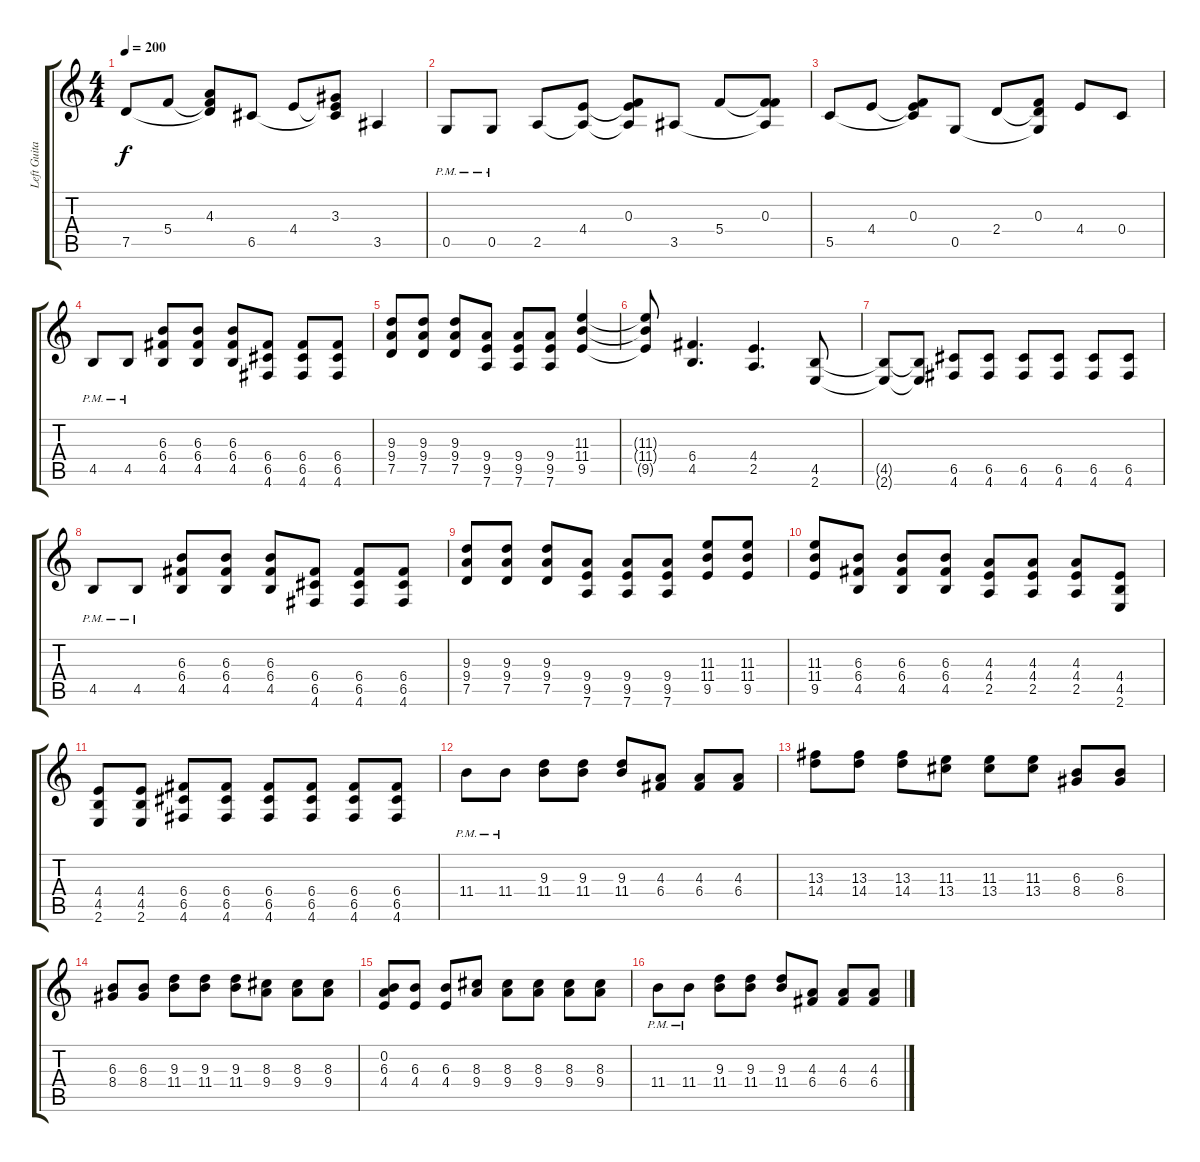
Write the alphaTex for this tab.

\track ("Left Guitar" "Left Guita") {instrument distortionguitar}
\staff {score tabs}
\tuning (D4 A3 F3 C3 G2 D2) {hide}
\ts (4 4)
\tempo 200
\clef g2
\ks c
7.5.8{dy f} 5.4.8 (4.3 5.4{t} 7.5{t}).8 6.5.8 4.4.8 (3.3 4.4{t} 6.5{t}).8 3.5.4 |
0.5{pm}.8 0.5{pm}.8 2.5.8 (4.4 2.5{t}).8 (0.3 4.4{t} 2.5{t}).8 3.5.8 5.4.8 (0.3 5.4{t} 3.5{t}).8 |
5.5.8 4.4.8 (0.3 4.4{t} 5.5{t}).8 0.5.8 2.4.8 (0.3 2.4{t} 0.5{t}).8 4.4.8 0.4.8 |
4.5{pm}.8 4.5{pm}.8 (6.3 6.4 4.5).8 (6.3 6.4 4.5).8 (6.3 6.4 4.5).8 (6.4 6.5 4.6).8 (6.4 6.5 4.6).8 (6.4 6.5 4.6).8 |
(9.3 9.4 7.5).8 (9.3 9.4 7.5).8 (9.3 9.4 7.5).8 (9.4 9.5 7.6).8 (9.4 9.5 7.6).8 (9.4 9.5 7.6).8 (11.3 11.4 9.5).4 |
(11.3{t} 11.4{t} 9.5{t}).8 (6.4 4.5).4{d} (4.4 2.5).4{d} (4.5 2.6).8 |
(4.5{t} 2.6{t}).8 (4.5{t} 2.6{t}).8 (6.5 4.6).8 (6.5 4.6).8 (6.5 4.6).8 (6.5 4.6).8 (6.5 4.6).8 (6.5 4.6).8 |
4.5{pm}.8 4.5{pm}.8 (6.3 6.4 4.5).8 (6.3 6.4 4.5).8 (6.3 6.4 4.5).8 (6.4 6.5 4.6).8 (6.4 6.5 4.6).8 (6.4 6.5 4.6).8 |
(9.3 9.4 7.5).8 (9.3 9.4 7.5).8 (9.3 9.4 7.5).8 (9.4 9.5 7.6).8 (9.4 9.5 7.6).8 (9.4 9.5 7.6).8 (11.3 11.4 9.5).8 (11.3 11.4 9.5).8 |
(11.3 11.4 9.5).8 (6.3 6.4 4.5).8 (6.3 6.4 4.5).8 (6.3 6.4 4.5).8 (4.3 4.4 2.5).8 (4.3 4.4 2.5).8 (4.3 4.4 2.5).8 (4.4 4.5 2.6).8 |
(4.4 4.5 2.6).8 (4.4 4.5 2.6).8 (6.4 6.5 4.6).8 (6.4 6.5 4.6).8 (6.4 6.5 4.6).8 (6.4 6.5 4.6).8 (6.4 6.5 4.6).8 (6.4 6.5 4.6).8 |
11.4{pm}.8 11.4{pm}.8 (9.3 11.4).8 (9.3 11.4).8 (9.3 11.4).8 (4.3 6.4).8 (4.3 6.4).8 (4.3 6.4).8 |
(13.3 14.4).8 (13.3 14.4).8 (13.3 14.4).8 (11.3 13.4).8 (11.3 13.4).8 (11.3 13.4).8 (6.3 8.4).8 (6.3 8.4).8 |
(6.3 8.4).8 (6.3 8.4).8 (9.3 11.4).8 (9.3 11.4).8 (9.3 11.4).8 (8.3 9.4).8 (8.3 9.4).8 (8.3 9.4).8 |
(0.2 6.3 4.4).8 (6.3 4.4).8 (6.3 4.4).8 (8.3 9.4).8 (8.3 9.4).8 (8.3 9.4).8 (8.3 9.4).8 (8.3 9.4).8 |
11.4{pm}.8 11.4{pm}.8 (9.3 11.4).8 (9.3 11.4).8 (9.3 11.4).8 (4.3 6.4).8 (4.3 6.4).8 (4.3 6.4).8
